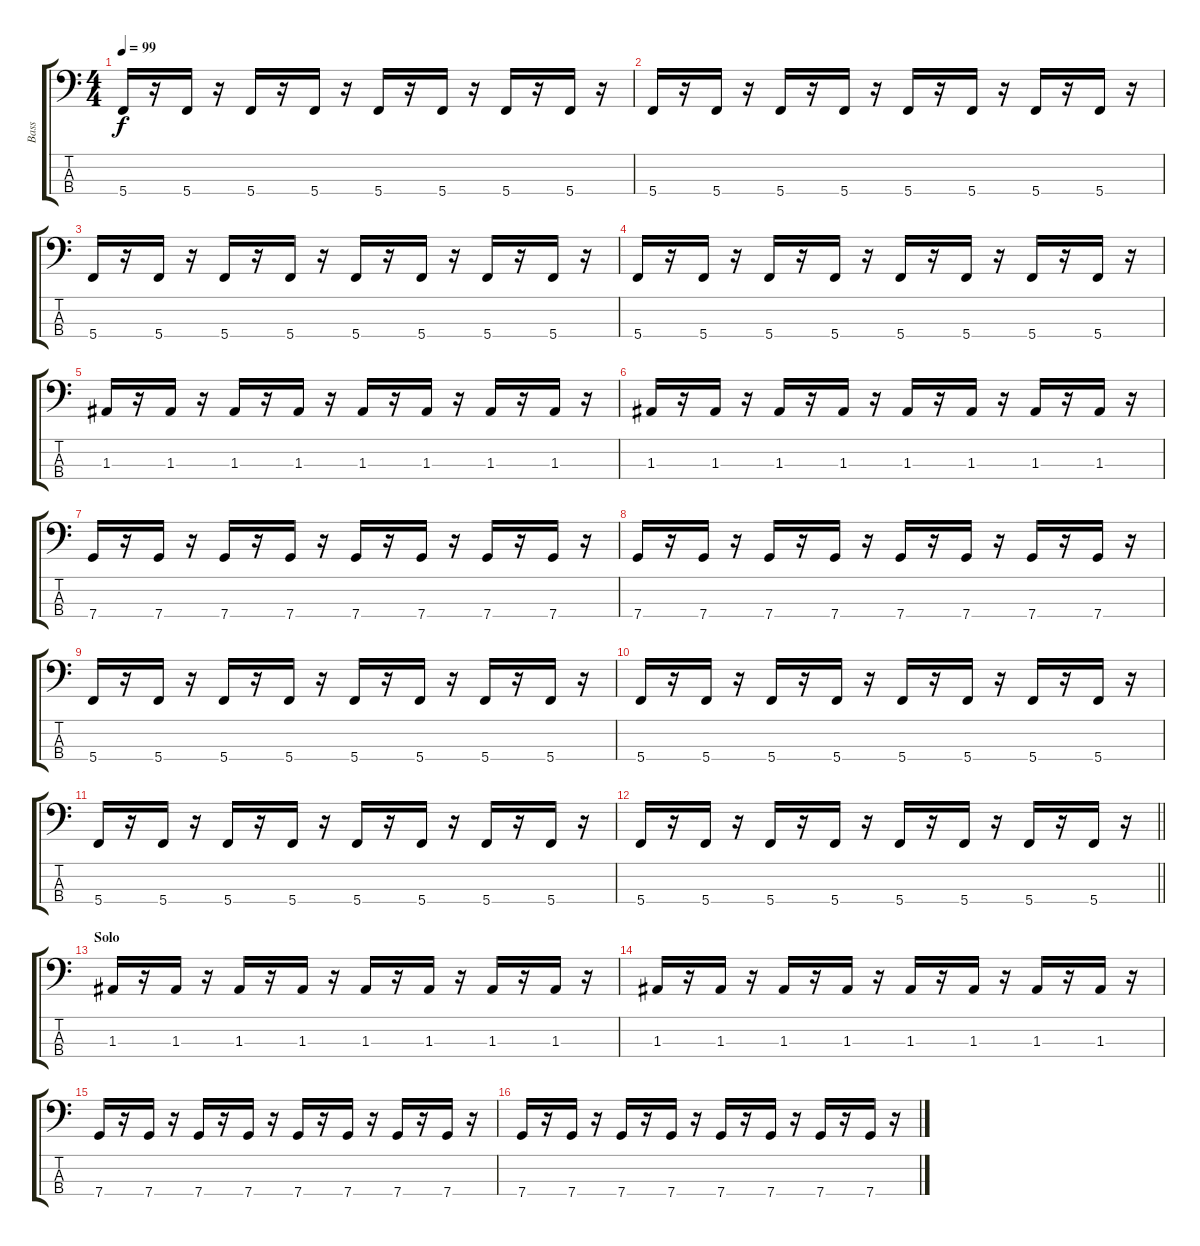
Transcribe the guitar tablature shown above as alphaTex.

\track ("Bass" "Bass") {instrument electricbassfinger}
\staff {score tabs}
\tuning (G2 D2 A1 C1) {hide}
\ts (4 4)
\tempo 99
\clef f4
\ks c
5.4.16{dy f} r.16 5.4.16 r.16 5.4.16 r.16 5.4.16 r.16 5.4.16 r.16 5.4.16 r.16 5.4.16 r.16 5.4.16 r.16 |
5.4.16 r.16 5.4.16 r.16 5.4.16 r.16 5.4.16 r.16 5.4.16 r.16 5.4.16 r.16 5.4.16 r.16 5.4.16 r.16 |
5.4.16 r.16 5.4.16 r.16 5.4.16 r.16 5.4.16 r.16 5.4.16 r.16 5.4.16 r.16 5.4.16 r.16 5.4.16 r.16 |
5.4.16 r.16 5.4.16 r.16 5.4.16 r.16 5.4.16 r.16 5.4.16 r.16 5.4.16 r.16 5.4.16 r.16 5.4.16 r.16 |
1.3.16 r.16 1.3.16 r.16 1.3.16 r.16 1.3.16 r.16 1.3.16 r.16 1.3.16 r.16 1.3.16 r.16 1.3.16 r.16 |
1.3.16 r.16 1.3.16 r.16 1.3.16 r.16 1.3.16 r.16 1.3.16 r.16 1.3.16 r.16 1.3.16 r.16 1.3.16 r.16 |
7.4.16 r.16 7.4.16 r.16 7.4.16 r.16 7.4.16 r.16 7.4.16 r.16 7.4.16 r.16 7.4.16 r.16 7.4.16 r.16 |
7.4.16 r.16 7.4.16 r.16 7.4.16 r.16 7.4.16 r.16 7.4.16 r.16 7.4.16 r.16 7.4.16 r.16 7.4.16 r.16 |
5.4.16 r.16 5.4.16 r.16 5.4.16 r.16 5.4.16 r.16 5.4.16 r.16 5.4.16 r.16 5.4.16 r.16 5.4.16 r.16 |
5.4.16 r.16 5.4.16 r.16 5.4.16 r.16 5.4.16 r.16 5.4.16 r.16 5.4.16 r.16 5.4.16 r.16 5.4.16 r.16 |
5.4.16 r.16 5.4.16 r.16 5.4.16 r.16 5.4.16 r.16 5.4.16 r.16 5.4.16 r.16 5.4.16 r.16 5.4.16 r.16 |
\barLineRight lightlight
5.4.16 r.16 5.4.16 r.16 5.4.16 r.16 5.4.16 r.16 5.4.16 r.16 5.4.16 r.16 5.4.16 r.16 5.4.16 r.16 |
\section ("" "Solo")
1.3.16 r.16 1.3.16 r.16 1.3.16 r.16 1.3.16 r.16 1.3.16 r.16 1.3.16 r.16 1.3.16 r.16 1.3.16 r.16 |
1.3.16 r.16 1.3.16 r.16 1.3.16 r.16 1.3.16 r.16 1.3.16 r.16 1.3.16 r.16 1.3.16 r.16 1.3.16 r.16 |
7.4.16 r.16 7.4.16 r.16 7.4.16 r.16 7.4.16 r.16 7.4.16 r.16 7.4.16 r.16 7.4.16 r.16 7.4.16 r.16 |
7.4.16 r.16 7.4.16 r.16 7.4.16 r.16 7.4.16 r.16 7.4.16 r.16 7.4.16 r.16 7.4.16 r.16 7.4.16 r.16
